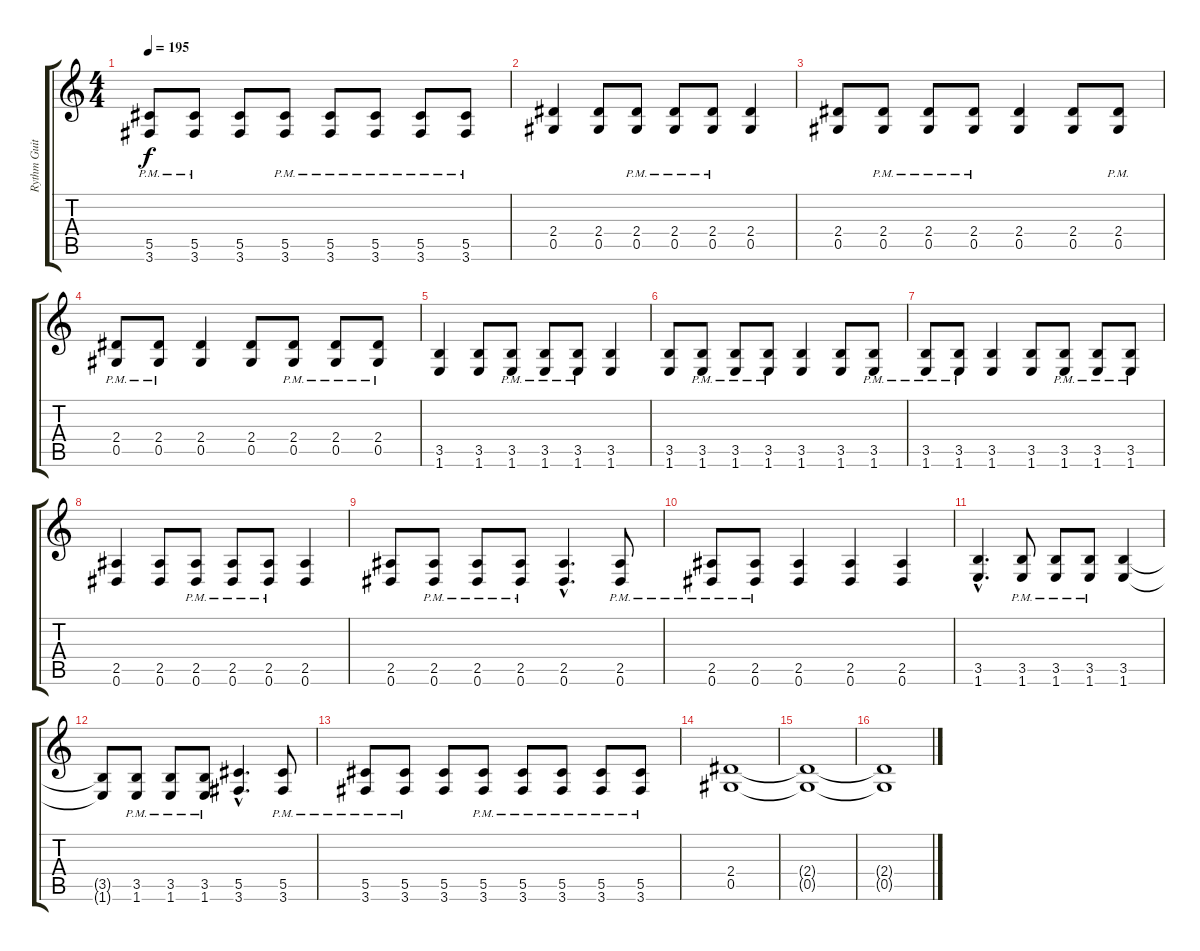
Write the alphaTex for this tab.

\track ("Rythm Guitar" "Rythm Guit") {instrument distortionguitar}
\staff {score tabs}
\tuning (Eb4 Bb3 Gb3 Db3 Ab2 Eb2) {hide}
\ts (4 4)
\tempo 195
\clef g2
\ks c
(5.5{pm} 3.6{pm}).8{dy f} (5.5{pm} 3.6{pm}).8 (5.5 3.6).8 (5.5{pm} 3.6{pm}).8 (5.5{pm} 3.6{pm}).8 (5.5{pm} 3.6{pm}).8 (5.5{pm} 3.6{pm}).8 (5.5{pm} 3.6{pm}).8 |
(2.4 0.5).4 (2.4 0.5).8 (2.4{pm} 0.5{pm}).8 (2.4{pm} 0.5{pm}).8 (2.4{pm} 0.5{pm}).8 (2.4 0.5).4 |
(2.4 0.5).8 (2.4{pm} 0.5{pm}).8 (2.4{pm} 0.5{pm}).8 (2.4{pm} 0.5{pm}).8 (2.4 0.5).4 (2.4 0.5).8 (2.4{pm} 0.5{pm}).8 |
(2.4{pm} 0.5{pm}).8 (2.4{pm} 0.5{pm}).8 (2.4 0.5).4 (2.4 0.5).8 (2.4{pm} 0.5{pm}).8 (2.4{pm} 0.5{pm}).8 (2.4{pm} 0.5{pm}).8 |
(3.5 1.6).4 (3.5 1.6).8 (3.5{pm} 1.6{pm}).8 (3.5{pm} 1.6{pm}).8 (3.5{pm} 1.6{pm}).8 (3.5 1.6).4 |
(3.5 1.6).8 (3.5{pm} 1.6{pm}).8 (3.5{pm} 1.6{pm}).8 (3.5{pm} 1.6{pm}).8 (3.5 1.6).4 (3.5 1.6).8 (3.5{pm} 1.6{pm}).8 |
(3.5{pm} 1.6{pm}).8 (3.5{pm} 1.6{pm}).8 (3.5 1.6).4 (3.5 1.6).8 (3.5{pm} 1.6{pm}).8 (3.5{pm} 1.6{pm}).8 (3.5{pm} 1.6{pm}).8 |
(2.5 0.6).4 (2.5 0.6).8 (2.5{pm} 0.6{pm}).8 (2.5{pm} 0.6{pm}).8 (2.5{pm} 0.6{pm}).8 (2.5 0.6).4 |
(2.5 0.6).8 (2.5{pm} 0.6{pm}).8 (2.5{pm} 0.6{pm}).8 (2.5{pm} 0.6{pm}).8 (2.5{hac} 0.6{hac}).4{d} (2.5{pm} 0.6{pm}).8 |
(2.5{pm} 0.6{pm}).8 (2.5{pm} 0.6{pm}).8 (2.5 0.6).4 (2.5 0.6).4 (2.5 0.6).4 |
(3.5{hac} 1.6{hac}).4{d} (3.5{pm} 1.6{pm}).8 (3.5{pm} 1.6{pm}).8 (3.5{pm} 1.6{pm}).8 (3.5 1.6).4 |
(3.5{t} 1.6{t}).8 (3.5{pm} 1.6{pm}).8 (3.5{pm} 1.6{pm}).8 (3.5{pm} 1.6{pm}).8 (5.5{hac} 3.6{hac}).4{d} (5.5{pm} 3.6{pm}).8 |
(5.5{pm} 3.6{pm}).8 (5.5{pm} 3.6{pm}).8 (5.5 3.6).8 (5.5{pm} 3.6{pm}).8 (5.5{pm} 3.6{pm}).8 (5.5{pm} 3.6{pm}).8 (5.5{pm} 3.6{pm}).8 (5.5{pm} 3.6{pm}).8 |
(2.4 0.5).1 |
(2.4{t} 0.5{t}).1 |
(2.4{t} 0.5{t}).1
